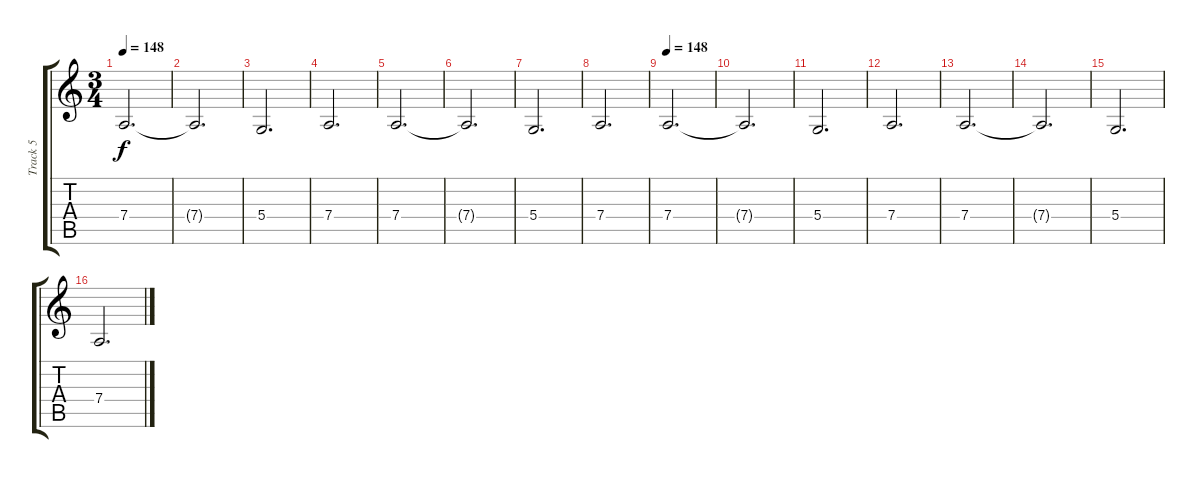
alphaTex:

\track ("Track 5" "Track 5") {instrument electricpiano1}
\staff {score tabs}
\tuning (E4 B3 G3 D3 A2 E2) {hide}
\ts (3 4)
\tempo 148
\clef g2
\ks c
7.4.2{d dy f volume 7} |
7.4{t}.2{d} |
5.4.2{d} |
7.4.2{d} |
7.4.2{d} |
7.4{t}.2{d} |
5.4.2{d} |
7.4.2{d} |
\tempo 148
7.4.2{d} |
7.4{t}.2{d} |
5.4.2{d} |
7.4.2{d} |
7.4.2{d} |
7.4{t}.2{d} |
5.4.2{d} |
7.4.2{d}
